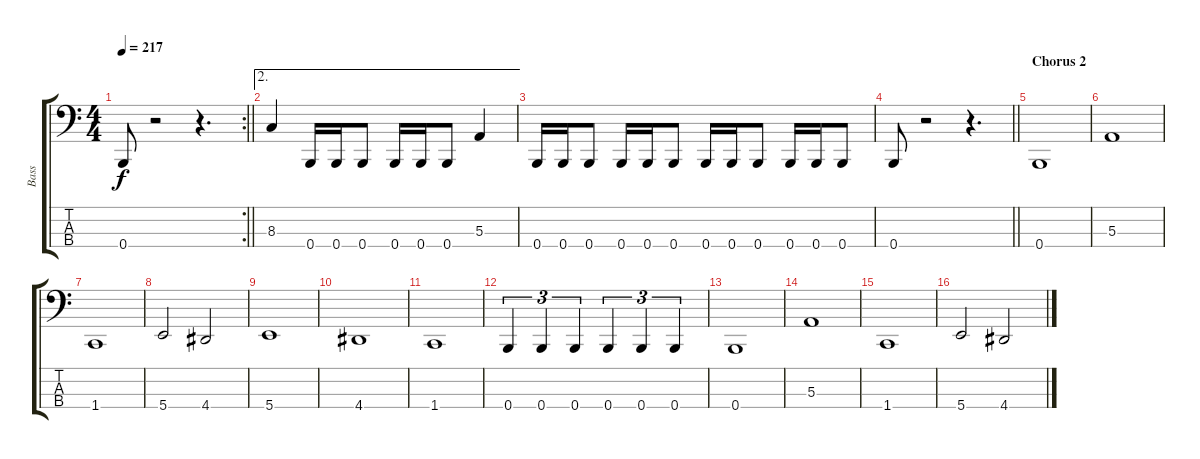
\track ("Bass" "Bass") {instrument electricbassfinger}
\staff {score tabs}
\tuning (D2 A1 E1 B0) {hide}
\rc 2
\ts (4 4)
\tempo 217
\clef f4
\barLineRight lightlight
\ks c
0.4.8{dy f} r.2 r.4{d} |
\ae 2
8.3.4 0.4.16 0.4.16 0.4.8 0.4.16 0.4.16 0.4.8 5.3.4 |
0.4.16 0.4.16 0.4.8 0.4.16 0.4.16 0.4.8 0.4.16 0.4.16 0.4.8 0.4.16 0.4.16 0.4.8 |
\barLineRight lightlight
0.4.8 r.2 r.4{d} |
\section ("" "Chorus 2")
0.4.1 |
5.3.1 |
1.4.1 |
5.4.2 4.4.2 |
5.4.1 |
4.4.1 |
1.4.1 |
0.4.4{tu (3 2)} 0.4.4{tu (3 2)} 0.4.4{tu (3 2)} 0.4.4{tu (3 2)} 0.4.4{tu (3 2)} 0.4.4{tu (3 2)} |
0.4.1 |
5.3.1 |
1.4.1 |
5.4.2 4.4.2
